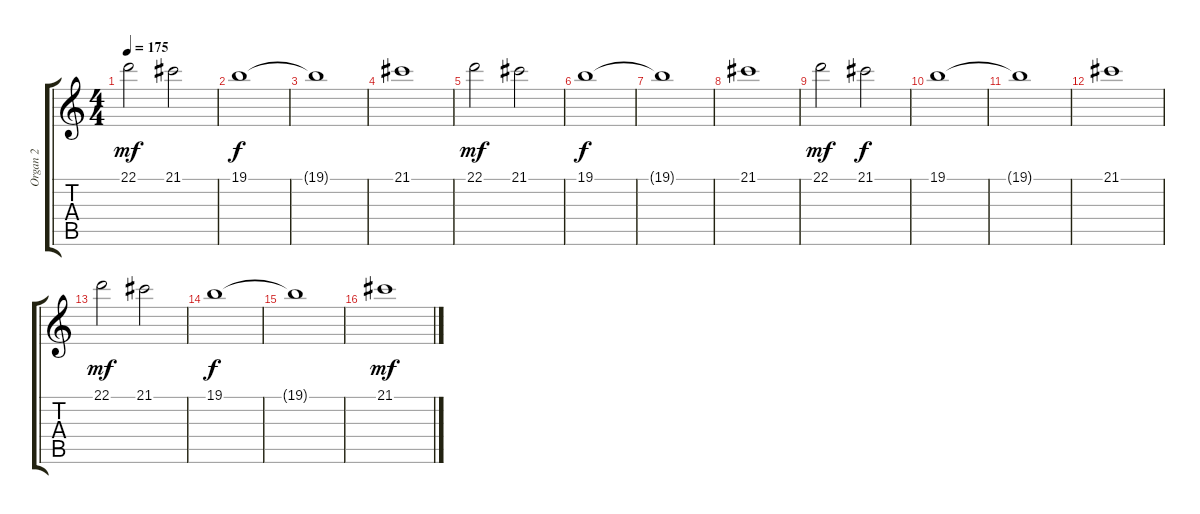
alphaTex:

\track ("Organ 2" "Organ 2") {instrument percussiveorgan}
\staff {score tabs}
\tuning (E4 B3 G3 D3 A2 E2) {hide}
\ts (4 4)
\tempo 175
\clef g2
\ks c
22.1.2{dy mf} 21.1.2 |
19.1.1{dy f} |
19.1{t}.1 |
21.1.1 |
22.1.2{dy mf} 21.1.2 |
19.1.1{dy f} |
19.1{t}.1 |
21.1.1 |
22.1.2{dy mf} 21.1.2{dy f} |
19.1.1 |
19.1{t}.1 |
21.1.1 |
22.1.2{dy mf} 21.1.2 |
19.1.1{dy f} |
19.1{t}.1 |
21.1.1{dy mf}
